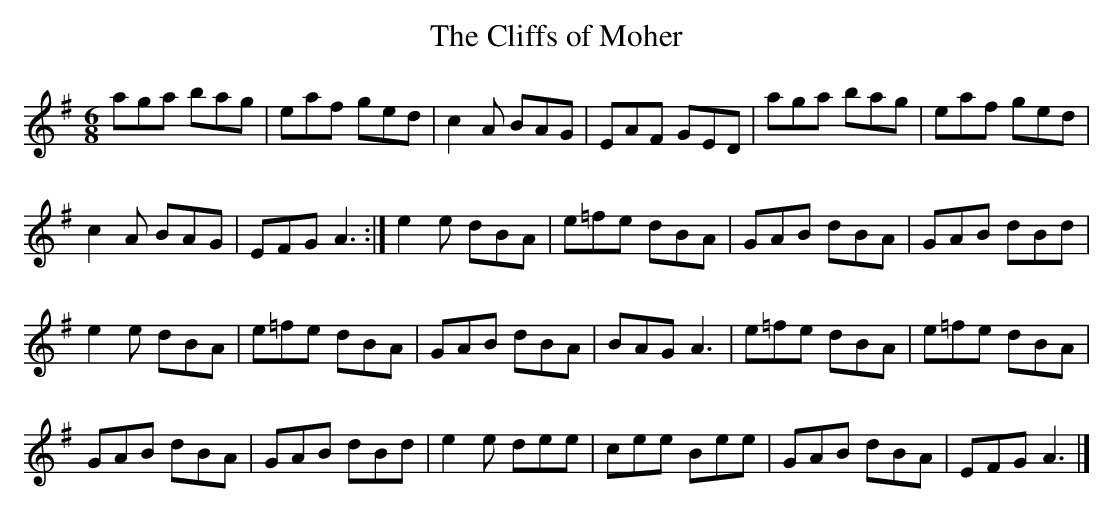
X:1
T:The Cliffs of Moher
M:6/8
L:1/8
K:Ador
aga bag | eaf ged | c2A BAG | EAF GED | aga bag | eaf ged |
c2A BAG | EFG A3 :| e2e dBA | e=fe dBA | GAB dBA | GAB dBd |
e2e dBA | e=fe dBA | GAB dBA | BAG A3 | e=fe dBA | e=fe dBA |
GAB dBA | GAB dBd | e2e dee | cee Bee | GAB dBA | EFG A3 |]
